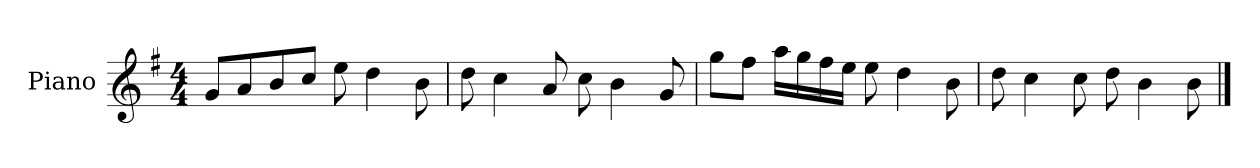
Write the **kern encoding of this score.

**kern
*part1
*staff1
*I"Piano
*I'P-no
*clefG2
*k[f#]
*M4/4
*MM90
=1
8g/L
8a/
8b/
8cc/J
8ee\
4dd\
8b\
=2
8dd\
4cc\
8a/
8cc\
4b\
8g/
=3
8gg\L
8ff#\J
16aa\LL
16gg\
16ff#\
16ee\JJ
8ee\
4dd\
8b\
=4
8dd\
4cc\
8cc\
8dd\
4b\
8b\
==
*-
